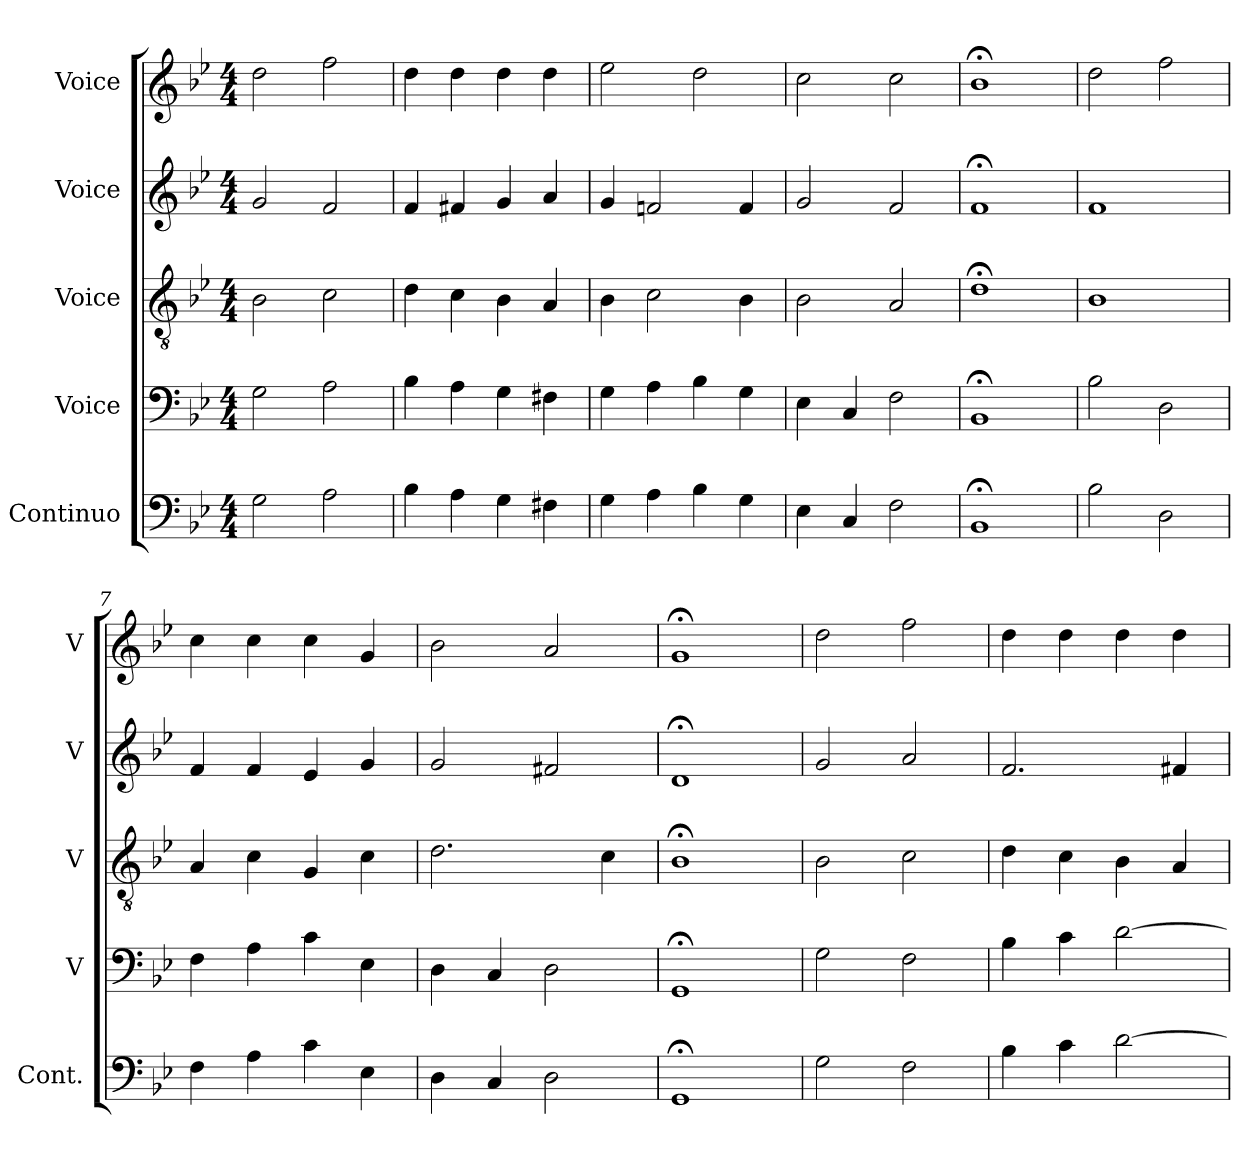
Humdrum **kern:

**kern	**kern	**kern	**kern	**kern
*part5	*part4	*part3	*part2	*part1
*staff5	*staff4	*staff3	*staff2	*staff1
*I"Continuo	*I"Voice	*I"Voice	*I"Voice	*I"Voice
*I'Cont.	*I'V	*I'V	*I'V	*I'V
*clefF4	*clefF4	*clefGv2	*clefG2	*clefG2
*ITrd7c12	*	*	*	*
*k[b-e-]	*k[b-e-]	*k[b-e-]	*k[b-e-]	*k[b-e-]
*M4/4	*M4/4	*M4/4	*M4/4	*M4/4
=1	=1	=1	=1	=1
2GG\	2G\	2B-\	2g/	2dd\
2AA\	2A\	2c\	2f/	2ff\
=2	=2	=2	=2	=2
4BB-\	4B-\	4d\	4f/	4dd\
4AA\	4A\	4c\	4f#X/	4dd\
4GG\	4G\	4B-\	4g/	4dd\
4FF#X\	4F#X\	4A/	4a/	4dd\
=3	=3	=3	=3	=3
4GG\	4G\	4B-\	4g/	2ee-\
4AA\	4A\	2c\	2fn/	.
4BB-\	4B-\	.	.	2dd\
4GG\	4G\	4B-\	4f/	.
=4	=4	=4	=4	=4
4EE-\	4E-\	2B-\	2g/	2cc\
4CC/	4C/	.	.	.
2FF\	2F\	2A/	2f/	2cc\
=5	=5	=5	=5	=5
1BBB-;<	1BB-;<	1d;<	1f;<	1b-;<
=6	=6	=6	=6	=6
2BB-\	2B-\	1B-	1f	2dd\
2DD\	2D\	.	.	2ff\
=7	=7	=7	=7	=7
4FF\	4F\	4A/	4f/	4cc\
4AA\	4A\	4c\	4f/	4cc\
4C\	4c\	4G/	4e-/	4cc\
4EE-\	4E-\	4c\	4g/	4g/
=8	=8	=8	=8	=8
4DD\	4D\	2.d\	2g/	2b-\
4CC/	4C/	.	.	.
2DD\	2D\	.	2f#X/	2a/
.	.	4c\	.	.
=9	=9	=9	=9	=9
1GGG;<	1GG;<	1B-;<	1d;<	1g;<
=10	=10	=10	=10	=10
2GG\	2G\	2B-\	2g/	2dd\
2FF\	2F\	2c\	2a/	2ff\
!!LO:LB:g=z
=11	=11	=11	=11	=11
4BB-\	4B-\	4d\	2.f/	4dd\
4C\	4c\	4c\	.	4dd\
[2D\	[2d\	4B-\	.	4dd\
.	.	4A/	4f#X/	4dd\
=	=	=	=	=
*-	*-	*-	*-	*-
